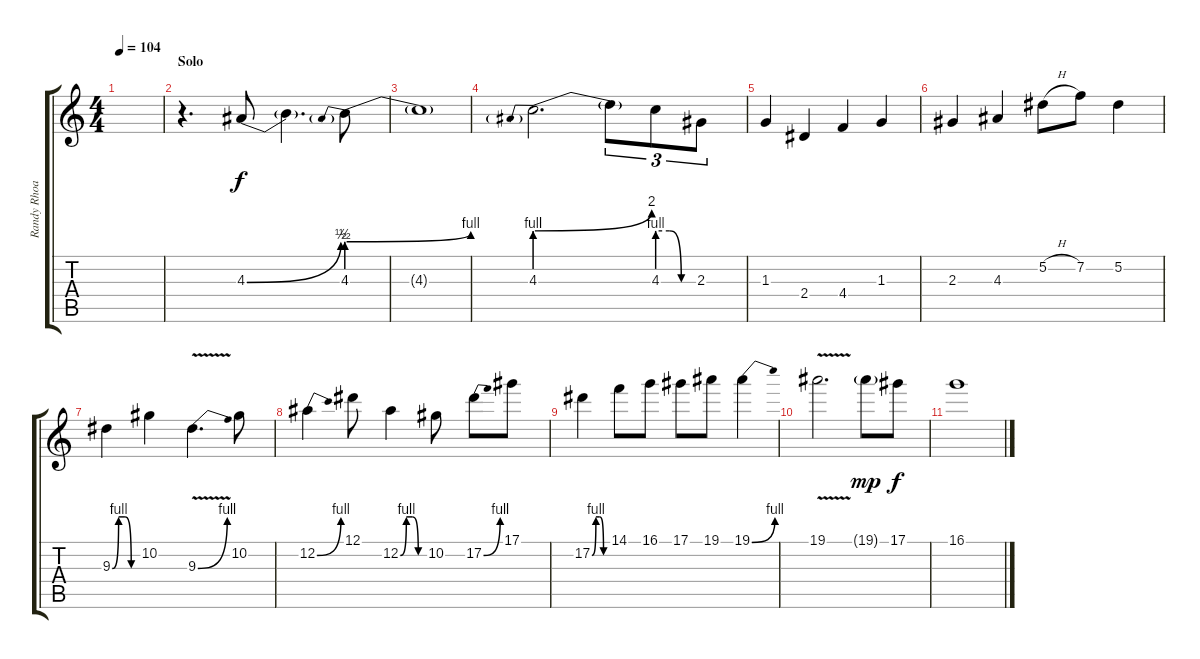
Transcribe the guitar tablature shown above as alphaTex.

\track ("Randy Rhoads (Lead)" "Randy Rhoa") {instrument overdrivenguitar}
\staff {score tabs}
\tuning (Eb4 Bb3 Gb3 Db3 Ab2 Eb2) {hide}
\ts (4 4)
\tempo 104
\clef g2
\ks c
|
\section ("" "Solo")
r.4{d} 4.3{be (bend 0 0 60 2)}.8 4.3{t}.4{d} 4.3{be (prebendbend 0 2 60 4)}.8 |
4.3{t}.1 |
4.3{be (prebendbend 0 4 60 8)}.2{d} 4.3{t}.8{tu (3 2)} 4.3{be (custom 0 4 20 4 40 0 60 0)}.8{tu (3 2)} 2.3.8{tu (3 2)} |
1.3.4 2.4.4 4.4.4 1.3.4 |
2.3.4 4.3.4 5.2{h}.8 7.2.8 5.2.4 |
9.3{be (custom 0 0 15 4 30 4 45 0 60 0)}.4 10.2.4 9.3{be (bend 0 0 60 4) v}.4{d} 10.2.8 |
12.2{be (bend 0 0 60 4)}.4 12.1.8 12.2{be (custom 0 0 15 4 30 4 45 0 60 0)}.4 10.2.8 17.2{be (bend 0 0 60 4)}.8 17.1.8 |
17.2{be (custom 0 0 15 4 30 4 45 0 60 0)}.4 14.1.8 16.1.8 17.1.8 19.1.8 19.1{be (bend 0 0 60 4)}.4 |
19.1{v}.2{d} 19.1{g}.8{dy mp} 17.1.8{dy f} |
16.1.1
